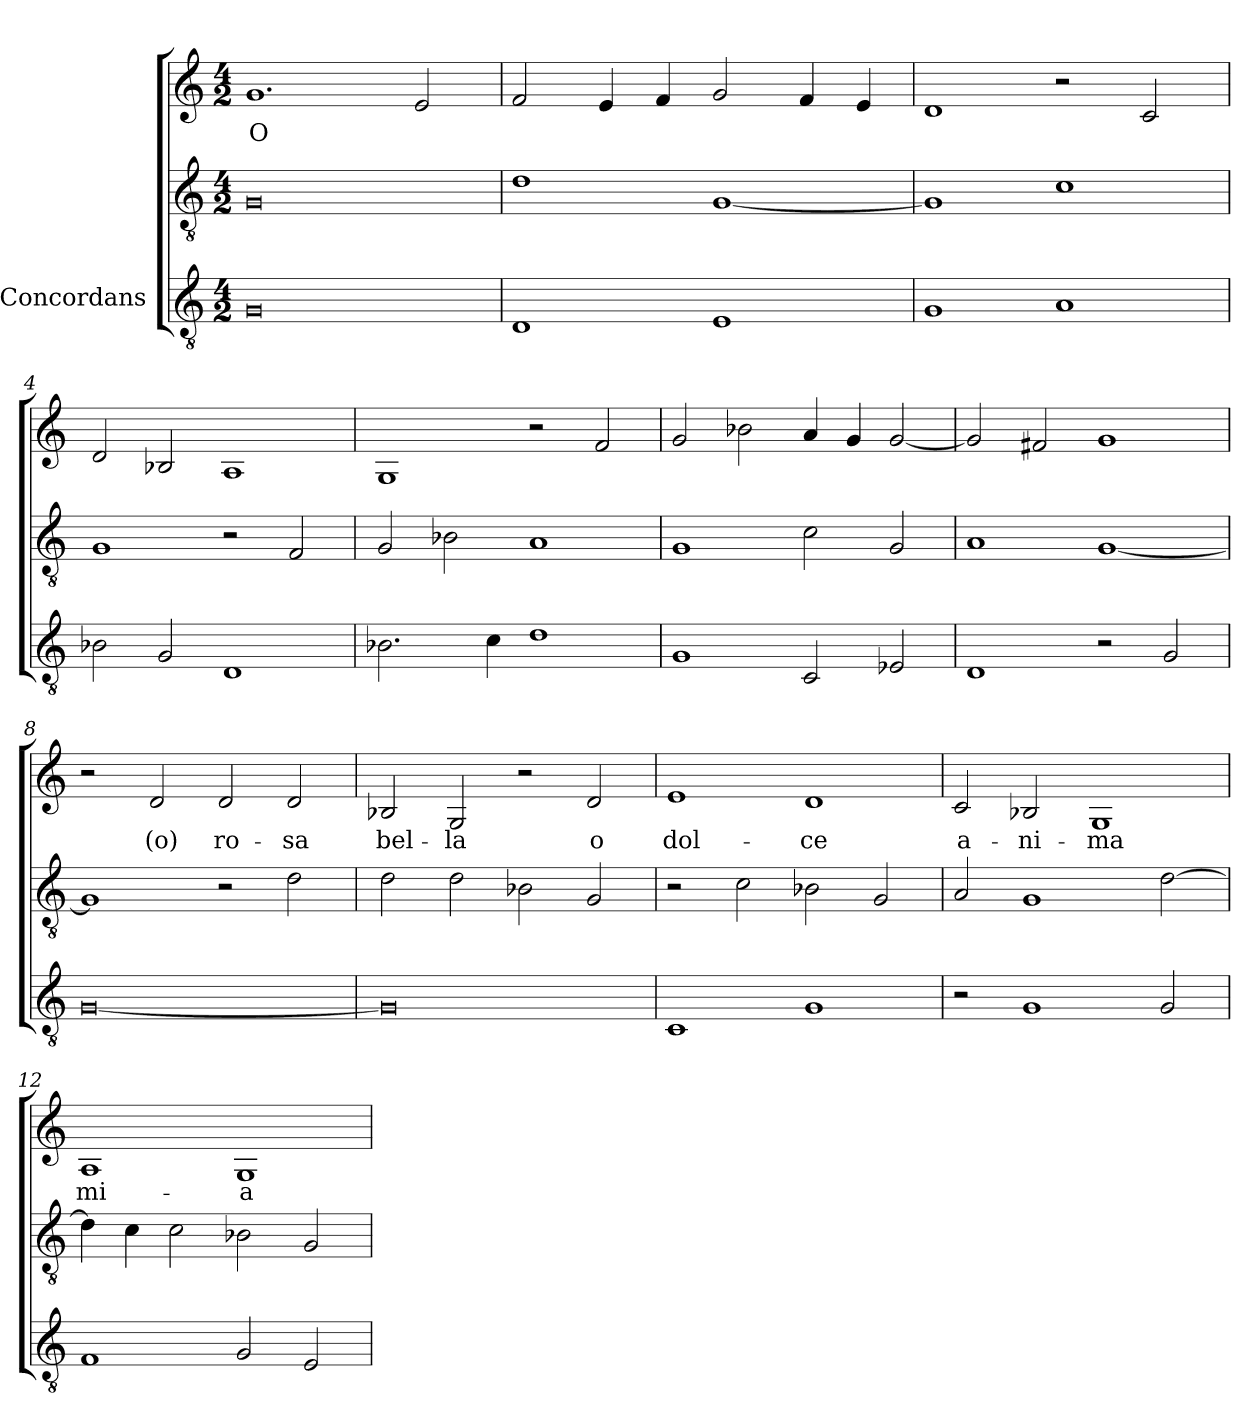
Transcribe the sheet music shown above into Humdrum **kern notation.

**kern	**kern	**kern	**text
*part3	*part2	*part1	*part1
*staff3	*staff2	*staff1	*staff1
*I"Concordans	*	*	*
*clefGv2	*clefGv2	*clefG2	*
*M4/2	*M4/2	*M4/2	*
=1	=1	=1	=1
0G	0G	1.g	-O
.	.	2e	.
=2	=2	=2	=2
1D	1d	2f	.
.	.	4e	.
.	.	4f	.
1E	[1G	2g	.
.	.	4f	.
.	.	4e	.
=3	=3	=3	=3
1G	1G]	1d	.
1A	1c	2r	.
.	.	2c	.
=4	=4	=4	=4
2B-X	1G	2d	.
2G	.	2B-X	.
1D	2r	1A	.
.	2F	.	.
=5	=5	=5	=5
2.B-X	2G	1G	.
.	2B-X	.	.
4c	.	.	.
1d	1A	2r	.
.	.	2f	.
=6	=6	=6	=6
1G	1G	2g	.
.	.	2b-X	.
2C	2c	4a	.
.	.	4g	.
2E-X	2G	[2g	.
=7	=7	=7	=7
1D	1A	2g]	.
.	.	2f#X	.
2r	[1G	1g	.
2G	.	.	.
=8	=8	=8	=8
[0G	1G]	2r	.
.	.	2d	-(o)
.	2r	2d	ro-
.	2d	2d	-sa
=9	=9	=9	=9
0G]	2d	2B-X	bel-
.	2d	2G	-la
.	2B-X	2r	.
.	2G	2d	-o
=10	=10	=10	=10
1C	2r	1e	dol-
.	2c	.	.
1G	2B-X	1d	-ce
.	2G	.	.
=11	=11	=11	=11
2r	2A	2c	a-
1G	1G	2B-X	-ni-
.	.	1G	-ma
2G	[2d	.	.
=12	=12	=12	=12
1F	4d]	1A	mi-
.	4c	.	.
.	2c	.	.
2G	2B-X	1G	-a
2E	2G	.	.
=	=	=	=
*-	*-	*-	*-
